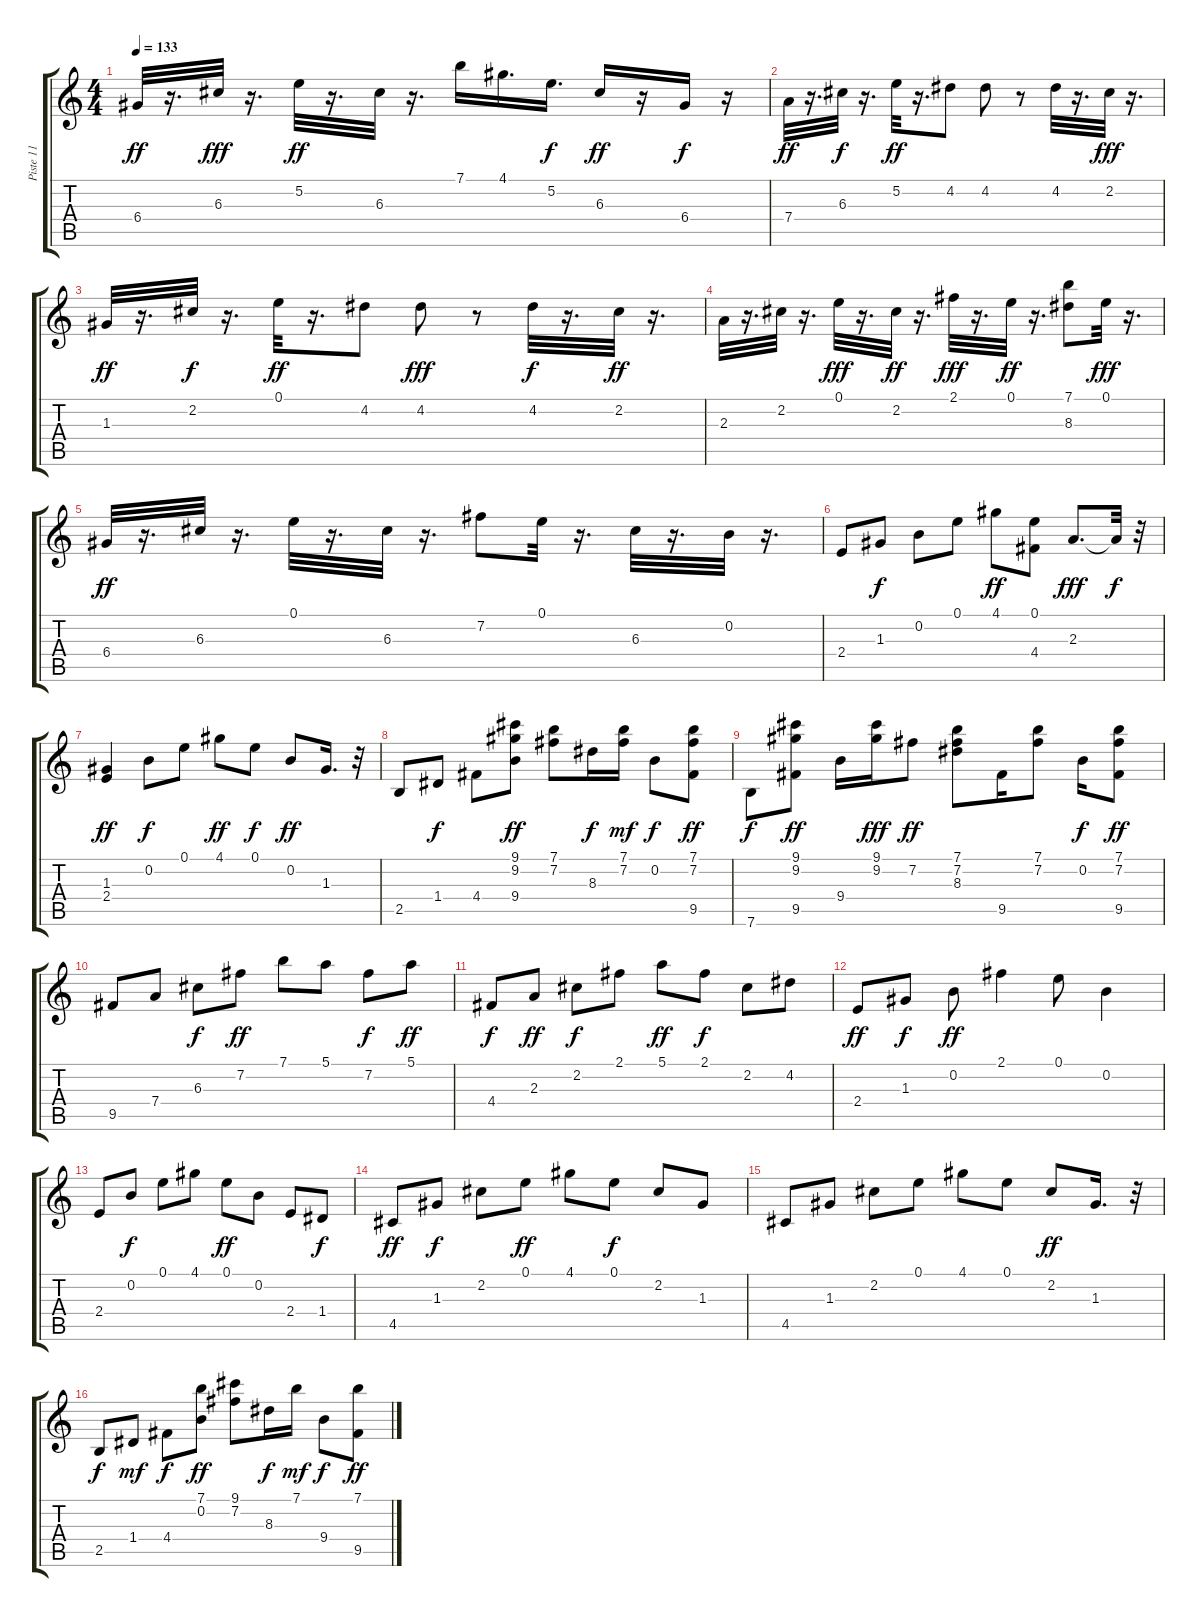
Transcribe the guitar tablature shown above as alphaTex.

\track ("Piste 11" "Piste 11") {solo instrument acousticguitarsteel}
\staff {score tabs}
\tuning (E4 B3 G3 D3 A2 E2) {hide}
\ts (4 4)
\tempo 133
\clef g2
\ks c
6.4.32{dy ff} r.16{d} 6.3.32{dy fff} r.16{d} 5.2.32{dy ff} r.16{d} 6.3.32 r.16{d} 7.1.16 4.1.16{d} 5.2.16{d dy f} 6.3.16{dy ff} r.16 6.4.16{dy f} r.16 |
7.4.32{dy ff} r.16{d} 6.3.32{dy f} r.16{d} 5.2.32{dy ff} r.16{d} 4.2.8 4.2.8 r.8 4.2.32 r.16{d} 2.2.32{dy fff} r.16{d} |
1.3.32{dy ff} r.16{d} 2.2.32{dy f} r.16{d} 0.1.32{dy ff} r.16{d} 4.2.8 4.2.8{dy fff} r.8 4.2.32{dy f} r.16{d} 2.2.32{dy ff} r.16{d} |
2.3.32 r.16{d} 2.2.32 r.16{d} 0.1.32{dy fff} r.16{d} 2.2.32{dy ff} r.16{d} 2.1.32{dy fff} r.16{d} 0.1.32{dy ff} r.16{d} (7.1 8.3).8 0.1.32{dy fff} r.16{d} |
6.4.32{dy ff} r.16{d} 6.3.32 r.16{d} 0.1.32 r.16{d} 6.3.32 r.16{d} 7.2.8 0.1.32 r.16{d} 6.3.32 r.16{d} 0.2.32 r.16{d} |
2.4.8 1.3.8{dy f} 0.2.8 0.1.8 4.1.8{dy ff} (0.1 4.4).8 2.3.8{d dy fff} 2.3{t}.32{dy f} r.32 |
(1.3 2.4).4{dy ff} 0.2.8{dy f} 0.1.8 4.1.8{dy ff} 0.1.8{dy f} 0.2.8{dy ff} 1.3.16{d} r.32 |
2.5.8 1.4.8{dy f} 4.4.8 (9.1 9.2 9.4).8{dy ff} (7.1 7.2).8 8.3.16{dy f} (7.1 7.2).16{dy mf} 0.2.8{dy f} (7.1 7.2 9.5).8{dy ff} |
7.6.8{dy f} (9.1 9.2 9.5).8{dy ff} 9.4.16 (9.1 9.2).16{dy fff} 7.2.8{dy ff} (7.1 7.2 8.3).8 9.5.16 (7.1 7.2).8 0.2.16{dy f} (7.1 7.2 9.5).8{dy ff} |
9.5.8 7.4.8 6.3.8{dy f} 7.2.8{dy ff} 7.1.8 5.1.8 7.2.8{dy f} 5.1.8{dy ff} |
4.4.8{dy f} 2.3.8{dy ff} 2.2.8{dy f} 2.1.8 5.1.8{dy ff} 2.1.8{dy f} 2.2.8 4.2.8 |
2.4.8{dy ff} 1.3.8{dy f} 0.2.8{dy ff} 2.1.4 0.1.8 0.2.4 |
2.4.8 0.2.8{dy f} 0.1.8 4.1.8 0.1.8{dy ff} 0.2.8 2.4.8 1.4.8{dy f} |
4.5.8{dy ff} 1.3.8{dy f} 2.2.8 0.1.8{dy ff} 4.1.8 0.1.8{dy f} 2.2.8 1.3.8 |
4.5.8 1.3.8 2.2.8 0.1.8 4.1.8 0.1.8 2.2.8{dy ff} 1.3.16{d} r.32 |
2.5.8{dy f} 1.4.8{dy mf} 4.4.8{dy f} (7.1 0.2).8{dy ff} (9.1 7.2).8 8.3.16{dy f} 7.1.16{dy mf} 9.4.8{dy f} (7.1 9.5).8{dy ff}
